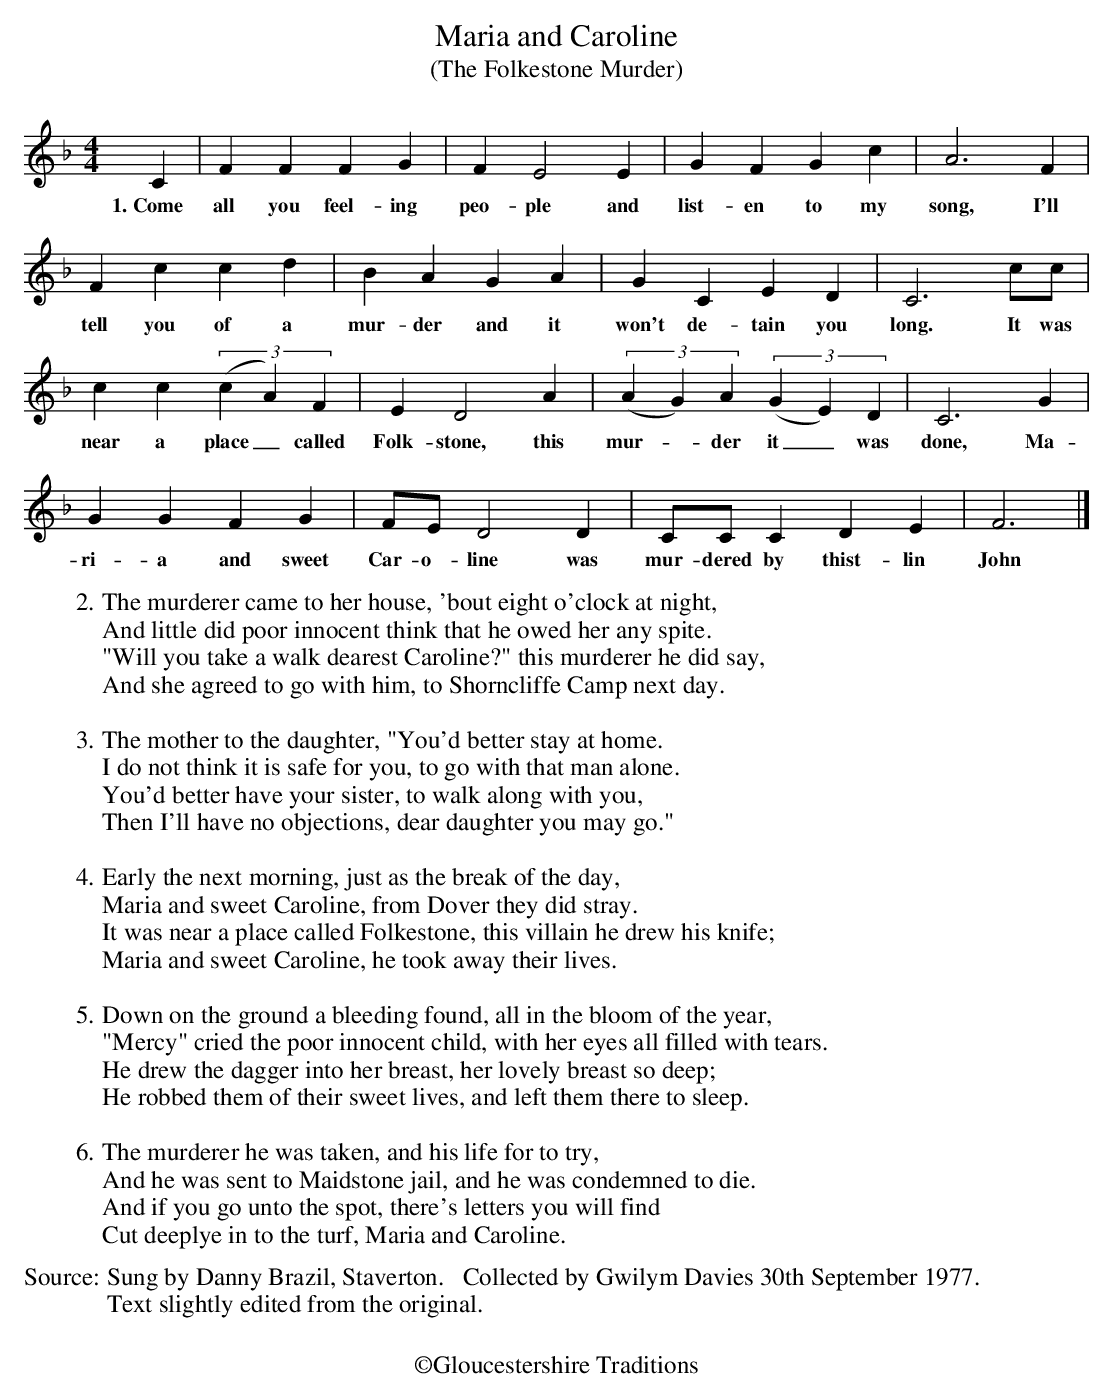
X:1
T:Maria and Caroline
T:(The Folkestone Murder)
M:4/4
L:1/4
K:Fmaj
C|FFFG |FE2E|GFGc|A3F|
w:1.~Come all you feel-ing peo-ple and list-en to my song, I'll
Fccd| BAGA| GCED|C3c/2c/2|
w:tell you of a mur-der and it won't de-tain you long. It was
cc (3(cA)F |ED2A|(3(AG)A (3(GE)D |C3G|
w:near a place_ called Folk-stone, this mur-*der it_ was done, Ma-
GGFG |F/2E/2D2D|C/2C/2CDE|F3|]
w:ri-a and sweet Car-o-line was mur-dered by thist-lin John
%%text
W:2.The murderer came to her house, 'bout eight o'clock at night,
W:And little did poor innocent think that he owed her any spite.
W:"Will you take a walk dearest Caroline?" this murderer he did say,
W:And she agreed to go with him, to Shorncliffe Camp next day.
W:
W:3.The mother to the daughter, "You'd better stay at home.
W:I do not think it is safe for you, to go with that man alone.
W:You'd better have your sister, to walk along with you,
W:Then I'll have no objections, dear daughter you may go."
W:
W:4. Early the next morning, just as the break of the day,
W:Maria and sweet Caroline, from Dover they did stray.
W:It was near a place called Folkestone, this villain he drew his knife;
W:Maria and sweet Caroline, he took away their lives.
W:
W:5.Down on the ground a bleeding found, all in the bloom of the year,
W:"Mercy" cried the poor innocent child, with her eyes all filled with tears.
W:He drew the dagger into her breast, her lovely breast so deep;
W:He robbed them of their sweet lives, and left them there to sleep.
W:
W:6.The murderer he was taken, and his life for to try,
W:And he was sent to Maidstone jail, and he was condemned to die.
W:And if you go unto the spot, there's letters you will find
W:Cut deeplye in to the turf, Maria and Caroline.
